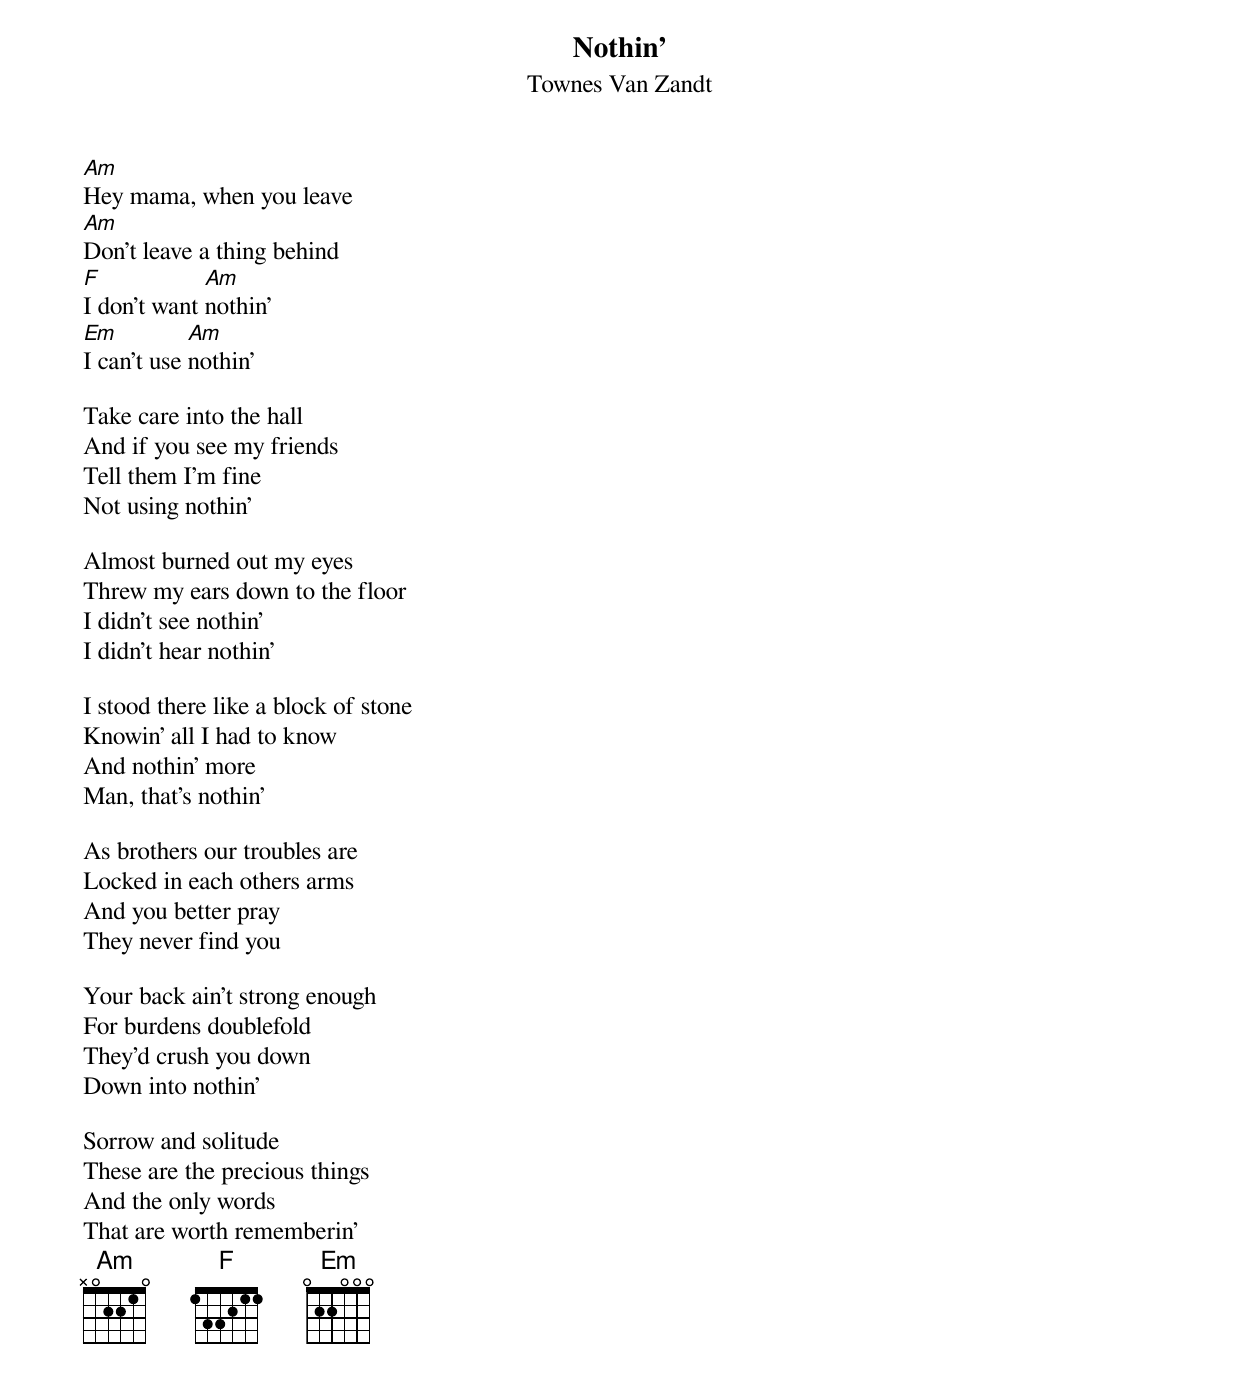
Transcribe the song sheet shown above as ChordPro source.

{t:Nothin'}
{st:Townes Van Zandt}
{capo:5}

[Am]Hey mama, when you leave
[Am]Don't leave a thing behind
[F]I don't want [Am]nothin'
[Em]I can't use [Am]nothin'

Take care into the hall
And if you see my friends
Tell them I'm fine
Not using nothin'

Almost burned out my eyes
Threw my ears down to the floor
I didn't see nothin'
I didn't hear nothin'

I stood there like a block of stone
Knowin' all I had to know
And nothin' more
Man, that's nothin'

As brothers our troubles are
Locked in each others arms
And you better pray
They never find you

Your back ain't strong enough
For burdens doublefold
They'd crush you down
Down into nothin'

Sorrow and solitude
These are the precious things
And the only words
That are worth rememberin'
